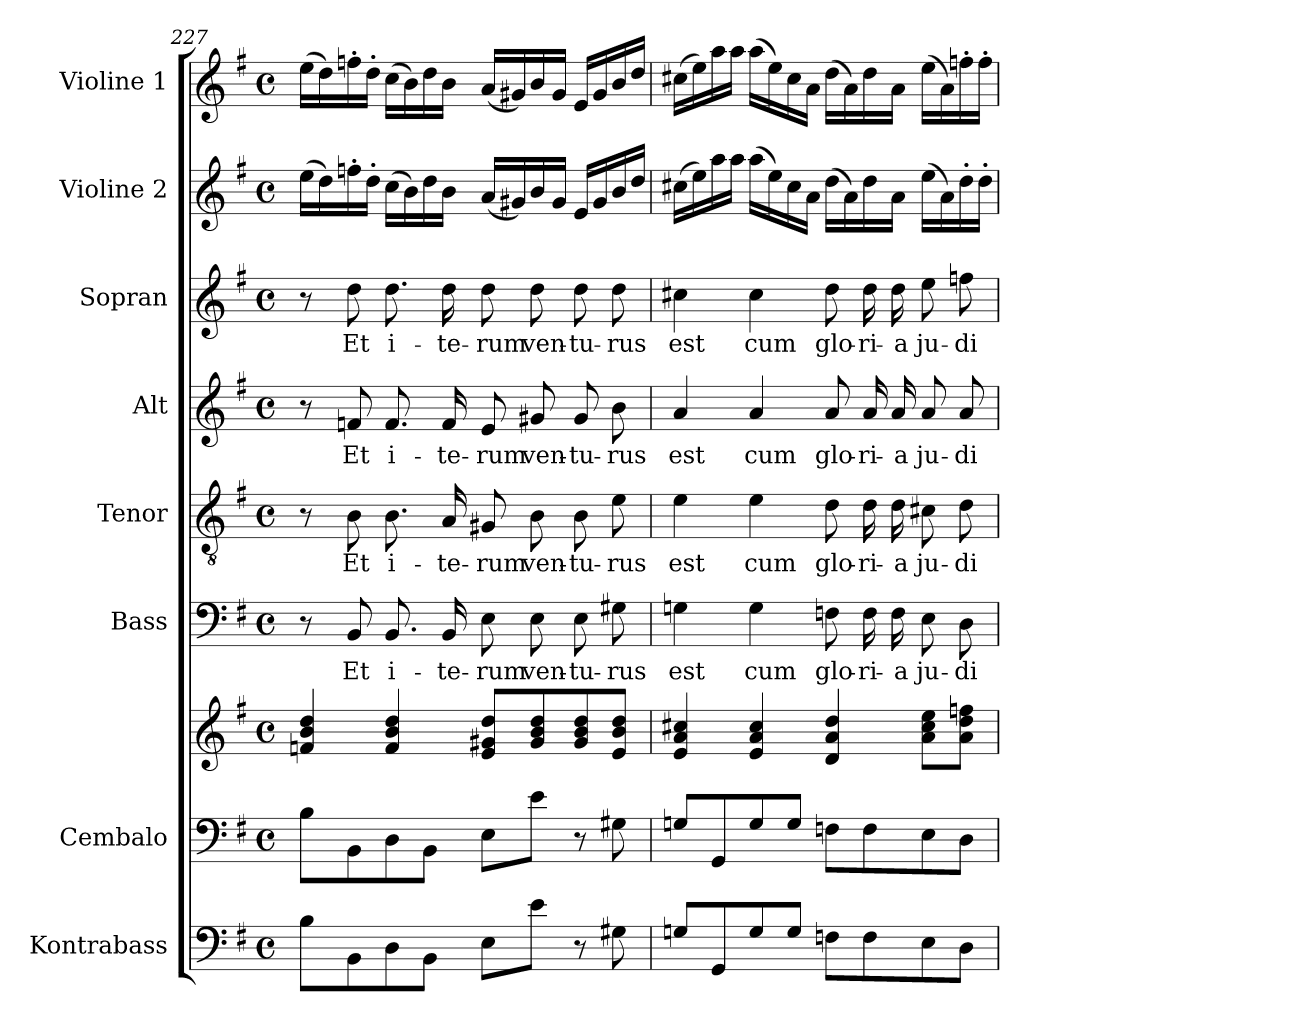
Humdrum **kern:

**kern	**kern	**kern	**kern	**text	**kern	**text	**kern	**text	**kern	**text	**kern	**kern
*part8	*part7	*part7	*part6	*part6	*part5	*part5	*part4	*part4	*part3	*part3	*part2	*part1
*staff9	*staff8	*staff7	*staff6	*staff6	*staff5	*staff5	*staff4	*staff4	*staff3	*staff3	*staff2	*staff1
*I"Kontrabass	*I"Cembalo	*	*I"Bass	*	*I"Tenor	*	*I"Alt	*	*I"Sopran	*	*I"Violine 2	*I"Violine 1
*I'Kb.	*I'Cemb.	*	*I'B.	*	*I'T.	*	*I'A.	*	*I'S.	*	*I'Vl. 2	*I'Vl. 1
!!LO:PB:g=z
*clefF4	*clefF4	*clefG2	*clefF4	*	*clefGv2	*	*clefG2	*	*clefG2	*	*clefG2	*clefG2
*ITrd7c12	*	*	*	*	*	*	*	*	*	*	*	*
*k[f#]	*k[f#]	*k[f#]	*k[f#]	*	*k[f#]	*	*k[f#]	*	*k[f#]	*	*k[f#]	*k[f#]
*G:	*G:	*G:	*G:	*	*G:	*	*G:	*	*G:	*	*G:	*G:
*M4/4	*M4/4	*M4/4	*M4/4	*	*M4/4	*	*M4/4	*	*M4/4	*	*M4/4	*M4/4
*met(c)	*met(c)	*met(c)	*met(c)	*	*met(c)	*	*met(c)	*	*met(c)	*	*met(c)	*met(c)
=227	=227	=227	=227	=227	=227	=227	=227	=227	=227	=227	=227	=227
8BB\L	8B\L	4fn/ 4b/ 4dd/	8r	.	8r	.	8r	.	8r	.	(>16ee\LL	(>16ee\LL
.	.	.	.	.	.	.	.	.	.	.	16dd\)	16dd\)
!	!	!	!	!LO:LY:b	!	!LO:LY:b	!	!LO:LY:b	!	!LO:LY:b	!	!
8BBB\	8BB\	.	8BB/	Et	8B\	Et	8fn/	Et	8dd\	Et	16ffn'>\	16ffn'>\
.	.	.	.	.	.	.	.	.	.	.	16dd'>\JJ	16dd'>\JJ
!	!	!	!	!LO:LY:b	!	!LO:LY:b	!	!LO:LY:b	!	!LO:LY:b	!	!
8DD\	8D\	4f/ 4b/ 4dd/	8.BB/	i-	8.B\	i-	8.f/	i-	8.dd\	i-	(>16cc\LL	(>16cc\LL
.	.	.	.	.	.	.	.	.	.	.	16b\)	16b\)
8BBB\J	8BB\J	.	.	.	.	.	.	.	.	.	16dd\	16dd\
!	!	!	!	!LO:LY:b	!	!LO:LY:b	!	!LO:LY:b	!	!LO:LY:b	!	!
.	.	.	16BB/	-te-	16A/	-te-	16f/	-te-	16dd\	-te-	16b\JJ	16b\JJ
!	!	!	!	!LO:LY:b	!	!LO:LY:b	!	!LO:LY:b	!	!LO:LY:b	!	!
8EE\L	8E\L	8e/ 8g#X/ 8dd/L	8E\	-rum	8G#X/	-rum	8e/	-rum	8dd\	-rum	(<16a/LL	(<16a/LL
.	.	.	.	.	.	.	.	.	.	.	16g#X/)	16g#X/)
!	!	!	!	!LO:LY:b	!	!LO:LY:b	!	!LO:LY:b	!	!LO:LY:b	!	!
8E\J	8e\J	8g#/ 8b/ 8dd/	8E\	ven-	8B\	ven-	8g#X/	ven-	8dd\	ven-	16b/	16b/
.	.	.	.	.	.	.	.	.	.	.	16g#/JJ	16g#/JJ
!	!	!	!	!LO:LY:b	!	!LO:LY:b	!	!LO:LY:b	!	!LO:LY:b	!	!
8r	8r	8g#/ 8b/ 8dd/	8E\	-tu-	8B\	-tu-	8g#/	-tu-	8dd\	-tu-	16e/LL	16e/LL
.	.	.	.	.	.	.	.	.	.	.	16g#/	16g#/
!	!	!	!	!LO:LY:b	!	!LO:LY:b	!	!LO:LY:b	!	!LO:LY:b	!	!
8GG#X\	8G#X\	8e/ 8b/ 8dd/J	8G#X\	-rus	8e\	-rus	8b\	-rus	8dd\	-rus	16b/	16b/
.	.	.	.	.	.	.	.	.	.	.	16dd/JJ	16dd/JJ
=228	=228	=228	=228	=228	=228	=228	=228	=228	=228	=228	=228	=228
!	!	!	!	!LO:LY:b	!	!LO:LY:b	!	!LO:LY:b	!	!LO:LY:b	!	!
8GGn/L	8Gn/L	4e/ 4a/ 4cc#X/	4Gn\	est	4e\	est	4a/	est	4cc#X\	est	(>16cc#X\LL	(>16cc#X\LL
.	.	.	.	.	.	.	.	.	.	.	16ee\)	16ee\)
8GGG/	8GG/	.	.	.	.	.	.	.	.	.	16aa\	16aa\
.	.	.	.	.	.	.	.	.	.	.	16aa\JJ	16aa\JJ
!	!	!	!	!LO:LY:b	!	!LO:LY:b	!	!LO:LY:b	!	!LO:LY:b	!	!
8GG/	8G/	4e/ 4a/ 4cc#/	4G\	cum	4e\	cum	4a/	cum	4cc#\	cum	(>16aa\LL	(>16aa\LL
.	.	.	.	.	.	.	.	.	.	.	16ee\)	16ee\)
8GG/J	8G/J	.	.	.	.	.	.	.	.	.	16cc#\	16cc#\
.	.	.	.	.	.	.	.	.	.	.	16a\JJ	16a\JJ
!	!	!	!	!LO:LY:b	!	!LO:LY:b	!	!LO:LY:b	!	!LO:LY:b	!	!
8FFn\L	8Fn\L	4d/ 4a/ 4dd/	8Fn\	glo-	8d\	glo-	8a/	glo-	8dd\	glo-	(>16dd\LL	(>16dd\LL
.	.	.	.	.	.	.	.	.	.	.	16a\)	16a\)
!	!	!	!	!LO:LY:b	!	!LO:LY:b	!	!LO:LY:b	!	!LO:LY:b	!	!
8FF\	8F\	.	16F\	-ri-	16d\	-ri-	16a/	-ri-	16dd\	-ri-	16dd\	16dd\
!	!	!	!	!LO:LY:b	!	!LO:LY:b	!	!LO:LY:b	!	!LO:LY:b	!	!
.	.	.	16F\	-a	16d\	-a	16a/	-a	16dd\	-a	16a\JJ	16a\JJ
!	!	!	!	!LO:LY:b	!	!LO:LY:b	!	!LO:LY:b	!	!LO:LY:b	!	!
8EE\	8E\	8a\ 8cc#\ 8ee\L	8E\	ju-	8c#X\	ju-	8a/	ju-	8ee\	ju-	(>16ee\LL	(>16ee\LL
.	.	.	.	.	.	.	.	.	.	.	16a\)	16a\)
!	!	!	!	!LO:LY:b	!	!LO:LY:b	!	!LO:LY:b	!	!LO:LY:b	!	!
8DD\J	8D\J	8a\ 8dd\ 8ffn\J	8D\	-di-	8d\	-di-	8a/	-di-	8ffn\	-di-	16dd'>\	16ffn'>\
.	.	.	.	.	.	.	.	.	.	.	16dd'>\JJ	16ff'>\JJ
=	=	=	=	=	=	=	=	=	=	=	=	=
*-	*-	*-	*-	*-	*-	*-	*-	*-	*-	*-	*-	*-
